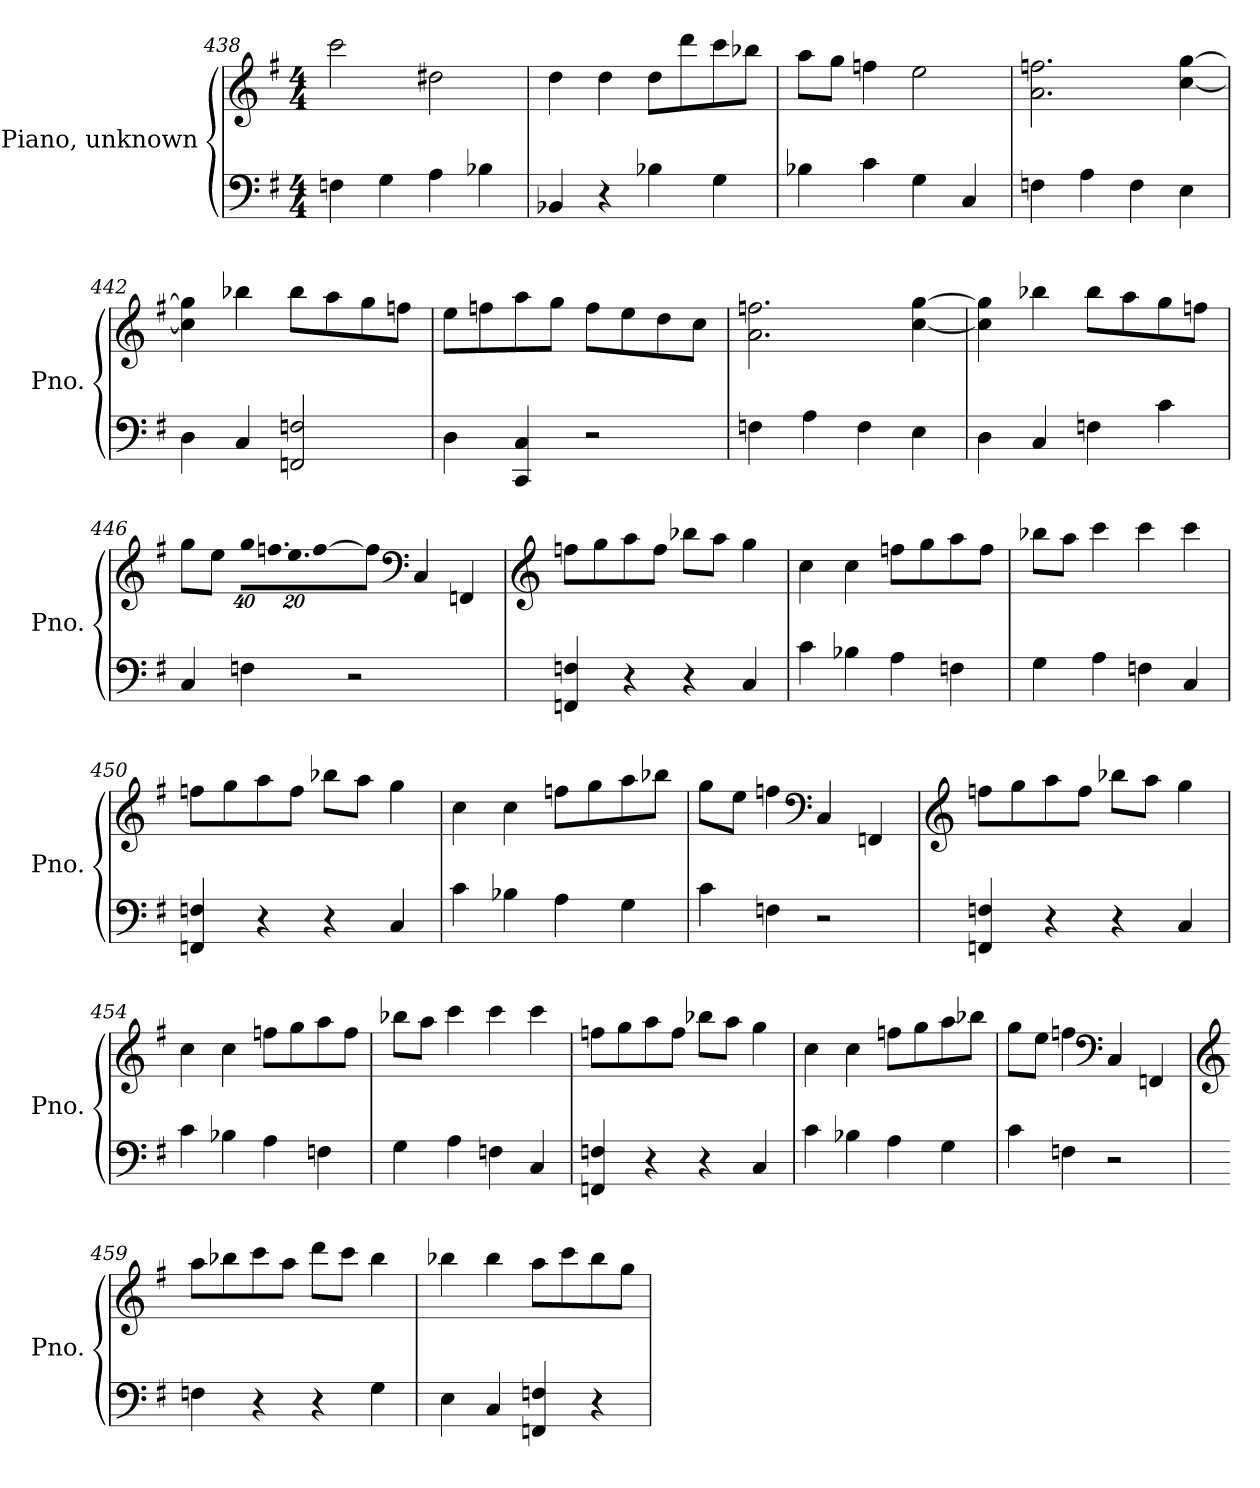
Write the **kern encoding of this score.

**kern	**kern
*part1	*part1
*staff2	*staff1
*I"Piano, unknown	*
*I'Pno.	*
*clefF4	*clefG2
*k[f#]	*k[f#]
*M4/4	*M4/4
=438	=438
4Fn\	2ccc\
4G\	.
4A\	2dd#X\
4B-X\	.
=439	=439
4BB-X/	4dd\
4r	4dd\
4B-X\	8dd\L
.	8ddd\
4G\	8ccc\
.	8bb-X\J
=440	=440
4B-X\	8aa\L
.	8gg\J
4c\	4ffn\
4G\	2ee\
4C/	.
!!LO:LB:g=z
=441	=441
4Fn\	2.a\ 2.ffn\
4A\	.
4F\	.
4E\	[4cc\ [4gg\
=442	=442
4D\	4cc\] 4gg\]
4C/	4bb-X\
2FFn/ 2Fn/	8bb-\L
.	8aa\
.	8gg\
.	8ffn\J
=443	=443
4D\	8ee\L
.	8ffn\
4CC/ 4C/	8aa\
.	8gg\J
2r	8ff\L
.	8ee\
.	8dd\
.	8cc\J
=444	=444
4Fn\	2.a\ 2.ffn\
4A\	.
4F\	.
4E\	[4cc\ [4gg\
=445	=445
4D\	4cc\] 4gg\]
4C/	4bb-X\
4Fn\	8bb-\L
.	8aa\
4c\	8gg\
.	8ffn\J
!!LO:LB:g=z
=446	=446
4C/	8gg\L
.	8ee\J
*	*Xbrackettup
!	!LO:N:vis=32
4Fn\	640%23gg\LLL
!	!LO:N:vis=64.
.	640%17ffn\L
!	!LO:N:vis=64.
.	640%17ee\J
!	!LO:N:vis=32
.	[640%23ff\JJ
.	8ff\J]
*	*clefF4
2r	4C/
.	4FFn/
=447	=447
*	*clefG2
4FFn/ 4Fn/	8ffn\L
.	8gg\
4r	8aa\
.	8ff\J
4r	8bb-X\L
.	8aa\J
4C/	4gg\
=448	=448
4c\	4cc\
4B-X\	4cc\
4A\	8ffn\L
.	8gg\
4Fn\	8aa\
.	8ff\J
=449	=449
4G\	8bb-X\L
.	8aa\J
4A\	4ccc\
4Fn\	4ccc\
4C/	4ccc\
!!LO:LB:g=z
=450	=450
4FFn/ 4Fn/	8ffn\L
.	8gg\
4r	8aa\
.	8ff\J
4r	8bb-X\L
.	8aa\J
4C/	4gg\
=451	=451
4c\	4cc\
4B-X\	4cc\
4A\	8ffn\L
.	8gg\
4G\	8aa\
.	8bb-X\J
=452	=452
4c\	8gg\L
.	8ee\J
4Fn\	4ffn\
*	*clefF4
2r	4C/
.	4FFn/
=453	=453
*	*clefG2
4FFn/ 4Fn/	8ffn\L
.	8gg\
4r	8aa\
.	8ff\J
4r	8bb-X\L
.	8aa\J
4C/	4gg\
!!LO:LB:g=z
=454	=454
4c\	4cc\
4B-X\	4cc\
4A\	8ffn\L
.	8gg\
4Fn\	8aa\
.	8ff\J
=455	=455
4G\	8bb-X\L
.	8aa\J
4A\	4ccc\
4Fn\	4ccc\
4C/	4ccc\
=456	=456
4FFn/ 4Fn/	8ffn\L
.	8gg\
4r	8aa\
.	8ff\J
4r	8bb-X\L
.	8aa\J
4C/	4gg\
=457	=457
4c\	4cc\
4B-X\	4cc\
4A\	8ffn\L
.	8gg\
4G\	8aa\
.	8bb-X\J
=458	=458
4c\	8gg\L
.	8ee\J
4Fn\	4ffn\
*	*clefF4
2r	4C/
.	4FFn/
!!LO:LB:g=z
=459	=459
*	*clefG2
4Fn\	8aa\L
.	8bb-X\
4r	8ccc\
.	8aa\J
4r	8ddd\L
.	8ccc\J
4G\	4bb-\
=460	=460
4E\	4bb-X\
4C/	4bb-\
4FFn/ 4Fn/	8aa\L
.	8ccc\
4r	8bb-\
.	8gg\J
=	=
*-	*-
